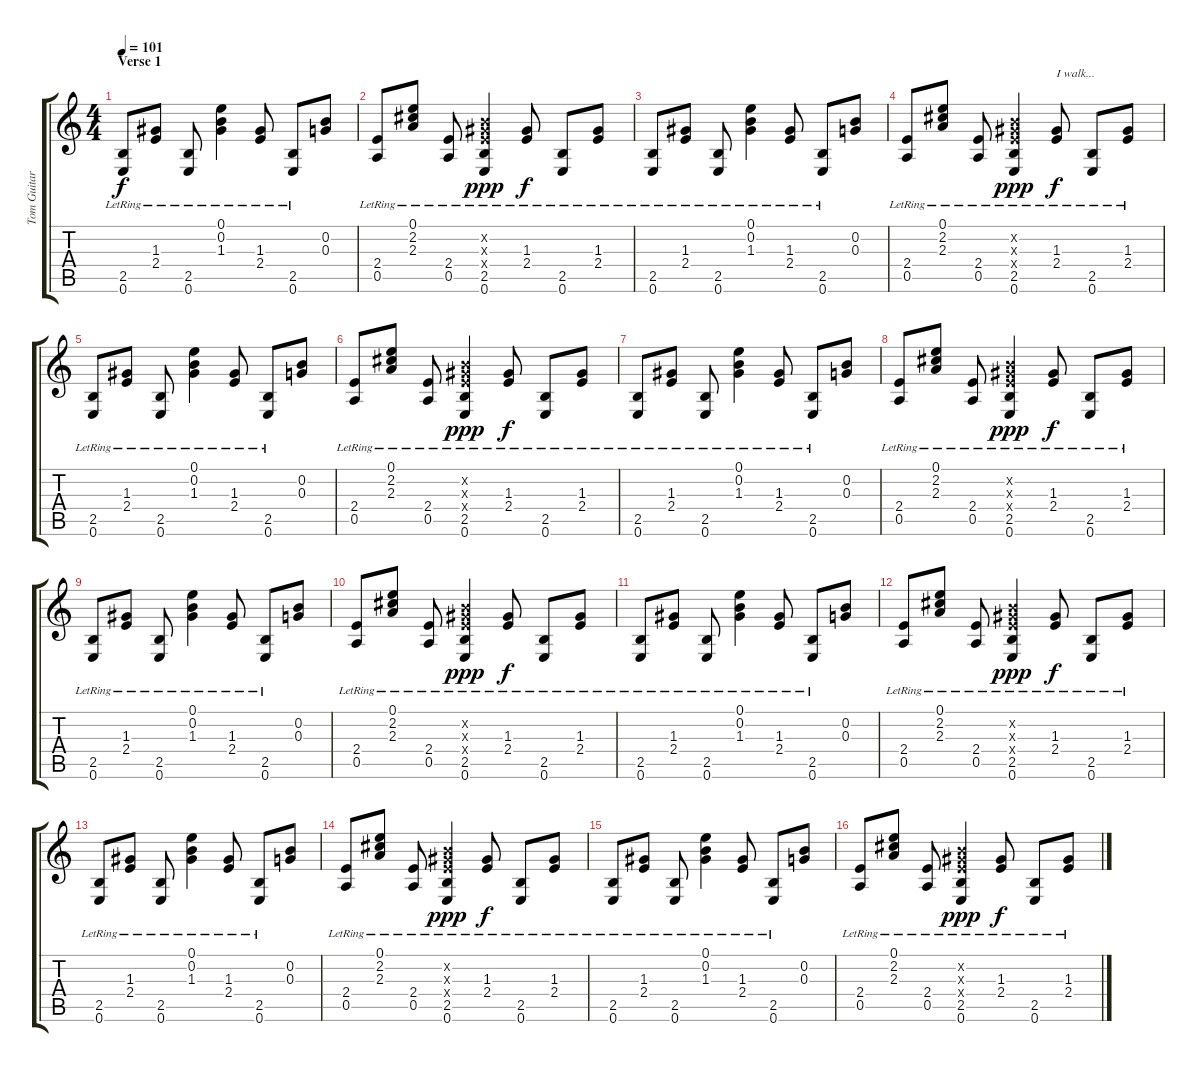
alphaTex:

\track ("Tom Guitars" "Tom Guitar") {instrument overdrivenguitar}
\staff {score tabs}
\tuning (E4 B3 G3 D3 A2 E2) {hide}
\ts (4 4)
\section ("" "Verse 1")
\tempo 101
\clef g2
\ks c
(2.5{lr} 0.6{lr}).8{dy f instrument acousticguitarsteel} (1.3{lr} 2.4{lr}).8 (2.5{lr} 0.6{lr}).8 (0.1{lr} 0.2{lr} 1.3{lr}).4 (1.3{lr} 2.4{lr}).8 (2.5{lr} 0.6{lr}).8 (0.2 0.3).8 |
(2.4{lr} 0.5{lr}).8 (0.1{lr} 2.2{lr} 2.3{lr}).8 (2.4{lr} 0.5{lr}).8 (0.2{x} 1.3{x} 2.4{x} 2.5{lr} 0.6{lr}).4{dy ppp} (1.3{lr} 2.4{lr}).8{dy f} (2.5{lr} 0.6{lr}).8 (1.3{lr} 2.4{lr}).8 |
(2.5{lr} 0.6{lr}).8 (1.3{lr} 2.4{lr}).8 (2.5{lr} 0.6{lr}).8 (0.1{lr} 0.2{lr} 1.3{lr}).4 (1.3{lr} 2.4{lr}).8 (2.5{lr} 0.6{lr}).8 (0.2 0.3).8 |
(2.4{lr} 0.5{lr}).8 (0.1{lr} 2.2{lr} 2.3{lr}).8 (2.4{lr} 0.5{lr}).8 (0.2{x} 1.3{x} 2.4{x} 2.5{lr} 0.6{lr}).4{dy ppp} (1.3{lr} 2.4{lr}).8{txt "I walk..." dy f} (2.5{lr} 0.6{lr}).8 (1.3{lr} 2.4{lr}).8 |
(2.5{lr} 0.6{lr}).8 (1.3{lr} 2.4{lr}).8 (2.5{lr} 0.6{lr}).8 (0.1{lr} 0.2{lr} 1.3{lr}).4 (1.3{lr} 2.4{lr}).8 (2.5{lr} 0.6{lr}).8 (0.2 0.3).8 |
(2.4{lr} 0.5{lr}).8 (0.1{lr} 2.2{lr} 2.3{lr}).8 (2.4{lr} 0.5{lr}).8 (0.2{x} 1.3{x} 2.4{x} 2.5{lr} 0.6{lr}).4{dy ppp} (1.3{lr} 2.4{lr}).8{dy f} (2.5{lr} 0.6{lr}).8 (1.3{lr} 2.4{lr}).8 |
(2.5{lr} 0.6{lr}).8 (1.3{lr} 2.4{lr}).8 (2.5{lr} 0.6{lr}).8 (0.1{lr} 0.2{lr} 1.3{lr}).4 (1.3{lr} 2.4{lr}).8 (2.5{lr} 0.6{lr}).8 (0.2 0.3).8 |
(2.4{lr} 0.5{lr}).8 (0.1{lr} 2.2{lr} 2.3{lr}).8 (2.4{lr} 0.5{lr}).8 (0.2{x} 1.3{x} 2.4{x} 2.5{lr} 0.6{lr}).4{dy ppp} (1.3{lr} 2.4{lr}).8{dy f} (2.5{lr} 0.6{lr}).8 (1.3{lr} 2.4{lr}).8 |
(2.5{lr} 0.6{lr}).8 (1.3{lr} 2.4{lr}).8 (2.5{lr} 0.6{lr}).8 (0.1{lr} 0.2{lr} 1.3{lr}).4 (1.3{lr} 2.4{lr}).8 (2.5{lr} 0.6{lr}).8 (0.2 0.3).8 |
(2.4{lr} 0.5{lr}).8 (0.1{lr} 2.2{lr} 2.3{lr}).8 (2.4{lr} 0.5{lr}).8 (0.2{x} 1.3{x} 2.4{x} 2.5{lr} 0.6{lr}).4{dy ppp} (1.3{lr} 2.4{lr}).8{dy f} (2.5{lr} 0.6{lr}).8 (1.3{lr} 2.4{lr}).8 |
(2.5{lr} 0.6{lr}).8 (1.3{lr} 2.4{lr}).8 (2.5{lr} 0.6{lr}).8 (0.1{lr} 0.2{lr} 1.3{lr}).4 (1.3{lr} 2.4{lr}).8 (2.5{lr} 0.6{lr}).8 (0.2 0.3).8 |
(2.4{lr} 0.5{lr}).8 (0.1{lr} 2.2{lr} 2.3{lr}).8 (2.4{lr} 0.5{lr}).8 (0.2{x} 1.3{x} 2.4{x} 2.5{lr} 0.6{lr}).4{dy ppp} (1.3{lr} 2.4{lr}).8{dy f} (2.5{lr} 0.6{lr}).8 (1.3{lr} 2.4{lr}).8 |
(2.5{lr} 0.6{lr}).8 (1.3{lr} 2.4{lr}).8 (2.5{lr} 0.6{lr}).8 (0.1{lr} 0.2{lr} 1.3{lr}).4 (1.3{lr} 2.4{lr}).8 (2.5{lr} 0.6{lr}).8 (0.2 0.3).8 |
(2.4{lr} 0.5{lr}).8 (0.1{lr} 2.2{lr} 2.3{lr}).8 (2.4{lr} 0.5{lr}).8 (0.2{x} 1.3{x} 2.4{x} 2.5{lr} 0.6{lr}).4{dy ppp} (1.3{lr} 2.4{lr}).8{dy f} (2.5{lr} 0.6{lr}).8 (1.3{lr} 2.4{lr}).8 |
(2.5{lr} 0.6{lr}).8 (1.3{lr} 2.4{lr}).8 (2.5{lr} 0.6{lr}).8 (0.1{lr} 0.2{lr} 1.3{lr}).4 (1.3{lr} 2.4{lr}).8 (2.5{lr} 0.6{lr}).8 (0.2 0.3).8 |
(2.4{lr} 0.5{lr}).8 (0.1{lr} 2.2{lr} 2.3{lr}).8 (2.4{lr} 0.5{lr}).8 (0.2{x} 1.3{x} 2.4{x} 2.5{lr} 0.6{lr}).4{dy ppp} (1.3{lr} 2.4{lr}).8{dy f} (2.5{lr} 0.6{lr}).8 (1.3{lr} 2.4{lr}).8
